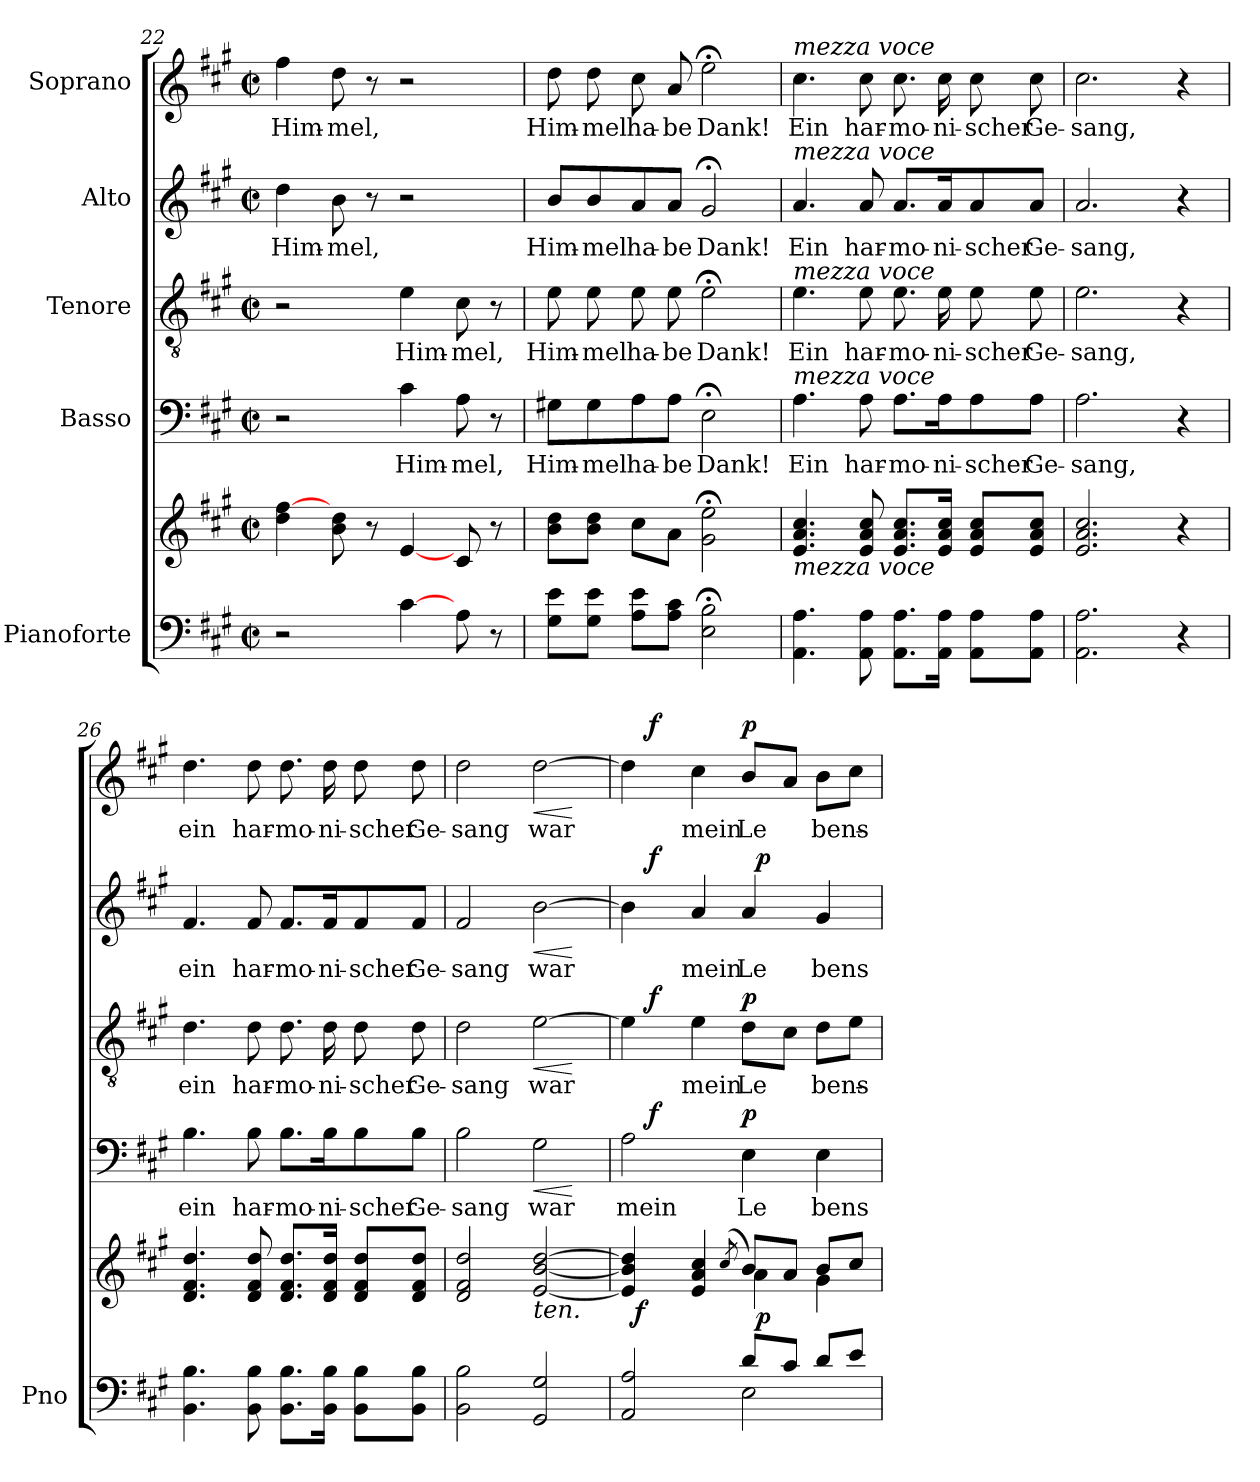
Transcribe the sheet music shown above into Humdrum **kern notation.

**kern	**kern	**dynam	**kern	**text	**dynam	**kern	**text	**dynam	**kern	**text	**dynam	**kern	**text	**dynam
*part5	*part5	*part5	*part4	*part4	*part4	*part3	*part3	*part3	*part2	*part2	*part2	*part1	*part1	*part1
*staff6	*staff5	*staff5/6	*staff4	*staff4	*staff4	*staff3	*staff3	*staff3	*staff2	*staff2	*staff2	*staff1	*staff1	*staff1
*I"Pianoforte	*	*	*I"Basso	*	*	*I"Tenore	*	*	*I"Alto	*	*	*I"Soprano	*	*
*I'Pno	*	*	*	*	*	*	*	*	*	*	*	*	*	*
*clefF4	*clefG2	*	*clefF4	*	*	*clefGv2	*	*	*clefG2	*	*	*clefG2	*	*
*k[f#c#g#]	*k[f#c#g#]	*	*k[f#c#g#]	*	*	*k[f#c#g#]	*	*	*k[f#c#g#]	*	*	*k[f#c#g#]	*	*
*A:	*A:	*	*A:	*	*	*A:	*	*	*A:	*	*	*A:	*	*
*M2/2	*M2/2	*	*M2/2	*	*	*M2/2	*	*	*M2/2	*	*	*M2/2	*	*
*met(c|)	*met(c|)	*	*met(c|)	*	*	*met(c|)	*	*	*met(c|)	*	*	*met(c|)	*	*
=22	=22	=22	=22	=22	=22	=22	=22	=22	=22	=22	=22	=22	=22	=22
!	!	!	!	!	!	!	!	!	!	!LO:LY:b	!	!	!LO:LY:b	!
2r	4dd\ [4ff#\	.	2r	.	.	2r	.	.	4dd\	Him-	.	4ff#\	Him-	.
!	!	!	!	!	!	!	!	!	!	!LO:LY:b	!	!	!LO:LY:b	!
.	8b\ 8dd\	.	.	.	.	.	.	.	8b\	-mel,	.	8dd\	-mel,	.
.	8r	.	.	.	.	.	.	.	8r	.	.	8r	.	.
!	!	!	!	!LO:LY:b	!	!	!LO:LY:b	!	!	!	!	!	!	!
[4c#\	[4e/	.	4c#\	Him-	.	4e\	Him-	.	2r	.	.	2r	.	.
!	!	!	!	!LO:LY:b	!	!	!LO:LY:b	!	!	!	!	!	!	!
8A\	8c#/	.	8A\	-mel,	.	8c#\	-mel,	.	.	.	.	.	.	.
8r	8r	.	8r	.	.	8r	.	.	.	.	.	.	.	.
=23	=23	=23	=23	=23	=23	=23	=23	=23	=23	=23	=23	=23	=23	=23
!	!	!	!	!LO:LY:b	!	!	!LO:LY:b	!	!	!LO:LY:b	!	!	!LO:LY:b	!
8G#\ 8e\L	8b\ 8dd\L	.	8G#X\L	Him-	.	8e\	Him-	.	8b/L	Him-	.	8dd\	Him-	.
!	!	!	!	!LO:LY:b	!	!	!LO:LY:b	!	!	!LO:LY:b	!	!	!LO:LY:b	!
8G#\ 8e\J	8b\ 8dd\J	.	8G#\	-mel	.	8e\	-mel	.	8b/	-mel	.	8dd\	-mel	.
!	!	!	!	!LO:LY:b	!	!	!LO:LY:b	!	!	!LO:LY:b	!	!	!LO:LY:b	!
8A\ 8e\L	8cc#\L	.	8A\	ha-	.	8e\	ha-	.	8a/	ha-	.	8cc#\	ha-	.
!	!	!	!	!LO:LY:b	!	!	!LO:LY:b	!	!	!LO:LY:b	!	!	!LO:LY:b	!
8A\ 8c#\J	8a\J	.	8A\J	-be	.	8e\	-be	.	8a/J	-be	.	8a/	-be	.
!	!	!	!	!LO:LY:b	!	!	!LO:LY:b	!	!	!LO:LY:b	!	!	!LO:LY:b	!
2E\;< 2B\;<	2g#\;< 2ee\;<	.	2E;<\	Dank!	.	2e;<\	Dank!	.	2g#;</	Dank!	.	2ee;<\	Dank!	.
!!LO:PB:g=z
=24	=24	=24	=24	=24	=24	=24	=24	=24	=24	=24	=24	=24	=24	=24
!	!	!	!	!	!	!	!	!	!	!	!	!LO:TX:a:i:t=mezza voce	!	!
!	!	!	!	!	!	!	!	!	!LO:TX:a:i:t=mezza voce	!	!	!	!	!
!	!	!	!	!	!	!LO:TX:a:i:t=mezza voce	!	!	!	!	!	!	!	!
!	!	!	!LO:TX:a:i:t=mezza voce	!	!	!	!	!	!	!	!	!	!	!
!	!LO:TX:b:i:t=mezza voce	!	!	!	!	!	!	!	!	!	!	!	!	!
!	!	!	!	!LO:LY:b	!	!	!LO:LY:b	!	!	!LO:LY:b	!	!	!LO:LY:b	!
4.AA\ 4.A\	4.e/ 4.a/ 4.cc#/	.	4.A\	Ein	.	4.e\	Ein	.	4.a/	Ein	.	4.cc#\	Ein	.
!	!	!	!	!LO:LY:b	!	!	!LO:LY:b	!	!	!LO:LY:b	!	!	!LO:LY:b	!
8AA\ 8A\	8e/ 8a/ 8cc#/	.	8A\	har-	.	8e\	har-	.	8a/	har-	.	8cc#\	har-	.
!	!	!	!	!LO:LY:b	!	!	!LO:LY:b	!	!	!LO:LY:b	!	!	!LO:LY:b	!
8.AA\ 8.A\L	8.e/ 8.a/ 8.cc#/L	.	8.A\L	-mo-	.	8.e\	-mo-	.	8.a/L	-mo-	.	8.cc#\	-mo-	.
!	!	!	!	!LO:LY:b	!	!	!LO:LY:b	!	!	!LO:LY:b	!	!	!LO:LY:b	!
16AA\ 16A\Jk	16e/ 16a/ 16cc#/Jk	.	16A\K	-ni-	.	16e\	-ni-	.	16a/K	-ni-	.	16cc#\	-ni-	.
!	!	!	!	!LO:LY:b	!	!	!LO:LY:b	!	!	!LO:LY:b	!	!	!LO:LY:b	!
8AA\ 8A\L	8e/ 8a/ 8cc#/L	.	8A\	-scher	.	8e\	-scher	.	8a/	-scher	.	8cc#\	-scher	.
!	!	!	!	!LO:LY:b	!	!	!LO:LY:b	!	!	!LO:LY:b	!	!	!LO:LY:b	!
8AA\ 8A\J	8e/ 8a/ 8cc#/J	.	8A\J	Ge-	.	8e\	Ge-	.	8a/J	Ge-	.	8cc#\	Ge-	.
=25	=25	=25	=25	=25	=25	=25	=25	=25	=25	=25	=25	=25	=25	=25
!	!	!	!	!LO:LY:b	!	!	!LO:LY:b	!	!	!LO:LY:b	!	!	!LO:LY:b	!
2.AA\ 2.A\	2.e/ 2.a/ 2.cc#/	.	2.A\	-sang,	.	2.e\	-sang,	.	2.a/	-sang,	.	2.cc#\	-sang,	.
4r	4r	.	4r	.	.	4r	.	.	4r	.	.	4r	.	.
=26	=26	=26	=26	=26	=26	=26	=26	=26	=26	=26	=26	=26	=26	=26
!	!	!	!	!LO:LY:b	!	!	!LO:LY:b	!	!	!LO:LY:b	!	!	!LO:LY:b	!
4.BB\ 4.B\	4.d/ 4.f#/ 4.dd/	.	4.B\	ein	.	4.d\	ein	.	4.f#/	ein	.	4.dd\	ein	.
!	!	!	!	!LO:LY:b	!	!	!LO:LY:b	!	!	!LO:LY:b	!	!	!LO:LY:b	!
8BB\ 8B\	8d/ 8f#/ 8dd/	.	8B\	har-	.	8d\	har-	.	8f#/	har-	.	8dd\	har-	.
!	!	!	!	!LO:LY:b	!	!	!LO:LY:b	!	!	!LO:LY:b	!	!	!LO:LY:b	!
8.BB\ 8.B\L	8.d/ 8.f#/ 8.dd/L	.	8.B\L	-mo-	.	8.d\	-mo-	.	8.f#/L	-mo-	.	8.dd\	-mo-	.
!	!	!	!	!LO:LY:b	!	!	!LO:LY:b	!	!	!LO:LY:b	!	!	!LO:LY:b	!
16BB\ 16B\Jk	16d/ 16f#/ 16dd/Jk	.	16B\K	-ni-	.	16d\	-ni-	.	16f#/K	-ni-	.	16dd\	-ni-	.
!	!	!	!	!LO:LY:b	!	!	!LO:LY:b	!	!	!LO:LY:b	!	!	!LO:LY:b	!
8BB\ 8B\L	8d/ 8f#/ 8dd/L	.	8B\	-scher	.	8d\	-scher	.	8f#/	-scher	.	8dd\	-scher	.
!	!	!	!	!LO:LY:b	!	!	!LO:LY:b	!	!	!LO:LY:b	!	!	!LO:LY:b	!
8BB\ 8B\J	8d/ 8f#/ 8dd/J	.	8B\J	Ge-	.	8d\	Ge-	.	8f#/J	Ge-	.	8dd\	Ge-	.
=27	=27	=27	=27	=27	=27	=27	=27	=27	=27	=27	=27	=27	=27	=27
!	!	!	!	!LO:LY:b	!	!	!LO:LY:b	!	!	!LO:LY:b	!	!	!LO:LY:b	!
2BB\ 2B\	2d/ 2f#/ 2dd/	.	2B\	-sang	.	2d\	-sang	.	2f#/	-sang	.	2dd\	-sang	.
!	!LO:TX:b:i:t=ten.	!	!	!	!	!	!	!	!	!	!	!	!	!
!	!	!	!	!LO:LY:b	!LO:HP:b	!	!LO:LY:b	!LO:HP:b	!	!LO:LY:b	!LO:HP:b	!	!LO:LY:b	!LO:HP:b
2GG#/ 2G#/	[2e/ [2b/ [2dd/	.	2G#\	war	<	[2e\	war	<	[2b\	war	<	[2dd\	war	<
.	.	.	.	.	[	.	.	[	.	.	[	.	.	[
=28	=28	=28	=28	=28	=28	=28	=28	=28	=28	=28	=28	=28	=28	=28
*^	*^	*	*	*	*	*	*	*	*	*	*	*	*	*
!	!	!	!	!	!	!LO:LY:b	!	!	!	!	!	!	!	!	!	!
*	*	*	*^	*	*^	*	*	*^	*	*	*^	*	*	*^	*	*
*	*	*	*	*	*	*	*	*	*	*	*	*	*	*	*^	*	*	*	*	*	*
2AA/ 2A/	2ryy	4e/] 4b/] 4dd/]	2ryy	32ryy	.	2A\	16ryy	mein	.	4e\]	16ryy	.	.	4b\]	16ryy	2ryy	.	.	4dd\]	16ryy	.	.
!	!	!	!	!	!LO:DY:b	!	!	!	!	!	!	!	!	!	!	!	!	!	!	!	!	!
.	.	.	.	2ryy	f	.	.	.	.	.	.	.	.	.	.	.	.	.	.	.	.	.
!	!	!	!	!	!	!	!	!	!LO:DY:a	!	!	!	!LO:DY:a	!	!	!	!	!LO:DY:a	!	!	!	!LO:DY:a
.	.	.	.	.	.	.	2...ryy	.	f	.	2...ryy	.	f	.	2...ryy	.	.	f	.	2...ryy	.	f
!	!	!	!	!	!	!	!	!	!	!	!	!LO:LY:b	!	!	!	!	!LO:LY:b	!	!	!	!LO:LY:b	!
.	.	4e/ 4a/ 4cc#/	.	.	.	.	.	.	.	4e\	.	mein	.	4a/	.	.	mein	.	4cc#\	.	mein	.
.	.	(>8qcc#/	.	.	.	.	.	.	.	.	.	.	.	.	.	.	.	.	.	.	.	.
!	!	!	!	!	!	!	!	!LO:LY:b	!LO:DY:a	!	!	!LO:LY:b	!LO:DY:a	!	!	!	!LO:LY:b	!	!	!	!LO:LY:b	!LO:DY:a
8d/L	2E\	8b/L)	4a\	.	.	4E\	.	Le	p	8d\L	.	Le	p	4a/	.	32ryy	Le	.	8b/L	.	Le	p
!	!	!	!	!	!LO:DY:b	!	!	!	!	!	!	!	!	!	!	!	!	!LO:DY:a	!	!	!	!
.	.	.	.	4...ryy	p	.	.	.	.	.	.	.	.	.	.	4...ryy	.	p	.	.	.	.
8c#/J	.	8a/J	.	.	.	.	.	.	.	8c#\J	.	.	.	.	.	.	.	.	8a/J	.	.	.
!	!	!	!	!	!	!	!	!LO:LY:b	!	!	!	!LO:LY:b	!	!	!	!	!LO:LY:b	!	!	!	!LO:LY:b	!
8d/L	.	8b/L	4g#\	.	.	4E\	.	bens-	.	8d\L	.	bens-	.	4g#/	.	.	bens-	.	8b\L	.	bens-	.
8e/J	.	8cc#/J	.	.	.	.	.	.	.	8e\J	.	.	.	.	.	.	.	.	8cc#\J	.	.	.
*v	*v	*	*	*	*	*v	*v	*	*	*v	*v	*	*	*v	*v	*v	*	*	*v	*v	*	*
*	*v	*v	*v	*	*	*	*	*	*	*	*	*	*	*	*	*
=	=	=	=	=	=	=	=	=	=	=	=	=	=	=
*-	*-	*-	*-	*-	*-	*-	*-	*-	*-	*-	*-	*-	*-	*-
